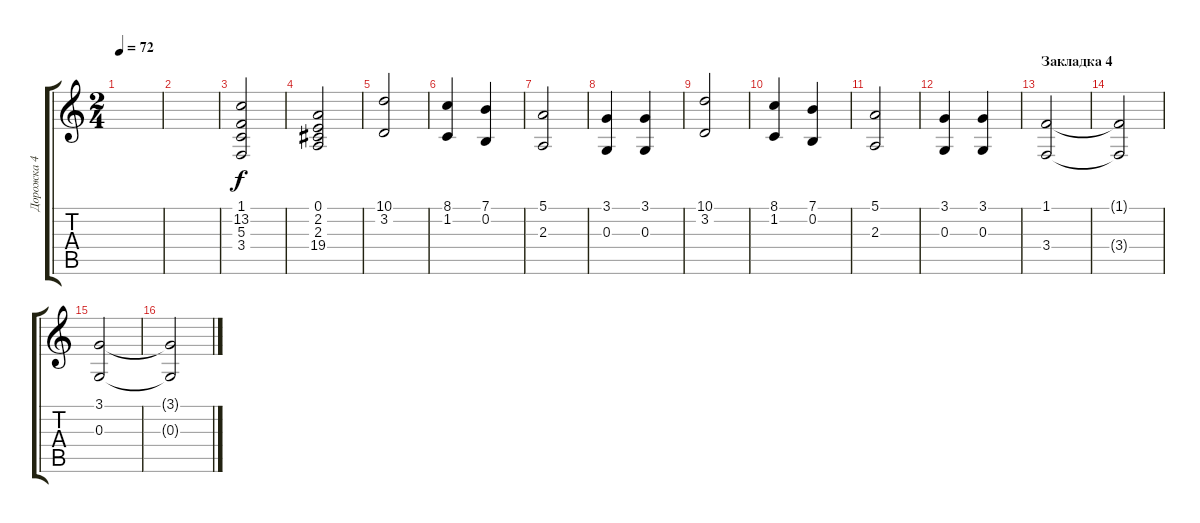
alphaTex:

\track ("Дорожка 4" "Дорожка 4") {instrument stringensemble1}
\staff {score tabs}
\tuning (E4 B3 G3 D3 A2 E2) {hide}
\ts (2 4)
\tempo 72
\clef g2
\ks c
|
|
(1.1 13.2 5.3 3.4).2 |
(0.1 2.2 2.3 19.4).2 |
(10.1 3.2).2 |
(8.1 1.2).4 (7.1 0.2).4 |
(5.1 2.3).2 |
(3.1 0.3).4 (3.1 0.3).4 |
(10.1 3.2).2 |
(8.1 1.2).4 (7.1 0.2).4 |
(5.1 2.3).2 |
(3.1 0.3).4 (3.1 0.3).4 |
\section ("" "Закладка 4")
(1.1 3.4).2{volume 9 instrument stringensemble1} |
(1.1{t} 3.4{t}).2{volume 9 instrument stringensemble1} |
(3.1 0.3).2{volume 9 instrument stringensemble1} |
(3.1{t} 0.3{t}).2{volume 9 instrument stringensemble1}
